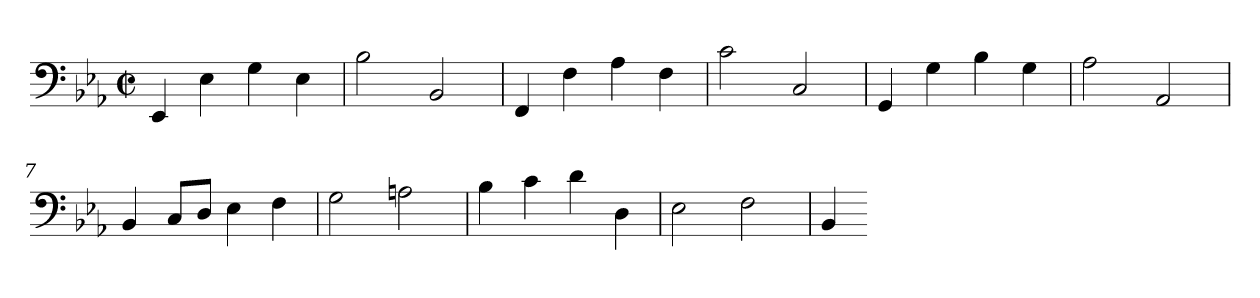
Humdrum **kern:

**kern
*part1
*staff1
*clefF4
*k[b-e-a-]
*M2/2
*met(c|)
=1
4EE-/
4E-\
4G\
4E-\
=2
2B-\
2BB-/
=3
4FF/
4F\
4A-\
4F\
=4
2c\
2C/
=5
4GG/
4G\
4B-\
4G\
=6
2A-\
2AA-/
=7
4BB-/
8C/L
8D/J
4E-\
4F\
=8
2G\
2An\
=9
4B-\
4c\
4d\
4D\
!!LO:LB:g=z
=10
2E-\
2F\
=11
4BB-/
=-
*-
